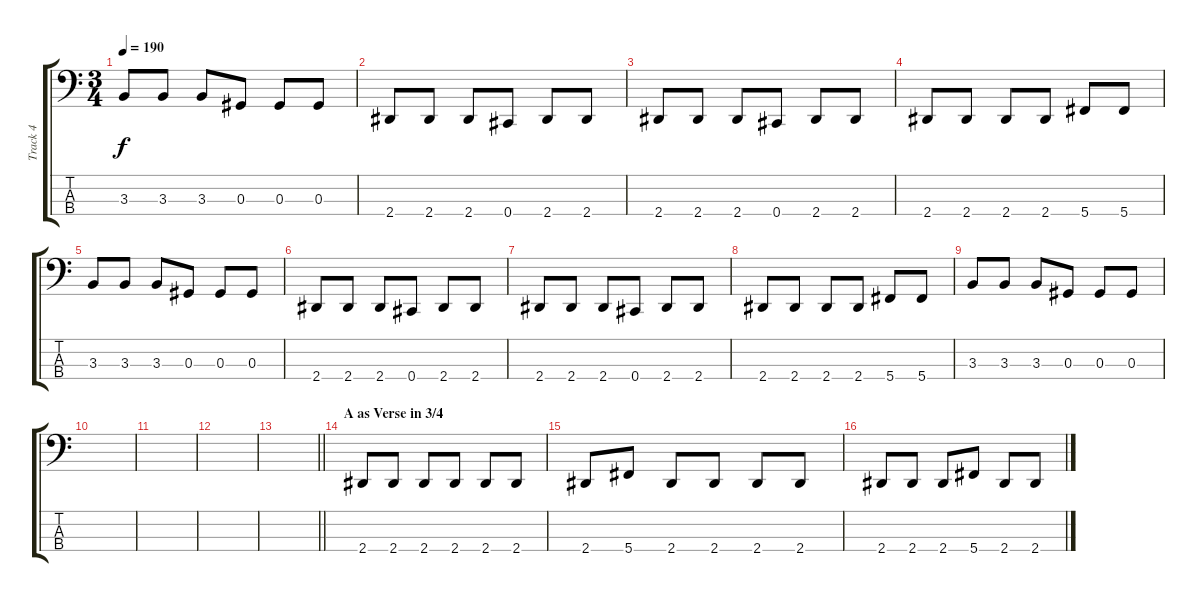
\track ("Track 4" "Track 4") {instrument electricbasspick}
\staff {score tabs}
\tuning (Gb2 Db2 Ab1 Db1) {hide}
\ts (3 4)
\tempo 190
\clef f4
\ks c
3.3.8{dy f} 3.3.8 3.3.8 0.3.8 0.3.8 0.3.8 |
2.4.8 2.4.8 2.4.8 0.4.8 2.4.8 2.4.8 |
2.4.8 2.4.8 2.4.8 0.4.8 2.4.8 2.4.8 |
2.4.8 2.4.8 2.4.8 2.4.8 5.4.8 5.4.8 |
3.3.8 3.3.8 3.3.8 0.3.8 0.3.8 0.3.8 |
2.4.8 2.4.8 2.4.8 0.4.8 2.4.8 2.4.8 |
2.4.8 2.4.8 2.4.8 0.4.8 2.4.8 2.4.8 |
2.4.8 2.4.8 2.4.8 2.4.8 5.4.8 5.4.8 |
3.3.8 3.3.8 3.3.8 0.3.8 0.3.8 0.3.8 |
|
|
|
\barLineRight lightlight
|
\section ("" "A as Verse in 3/4")
2.4.8 2.4.8 2.4.8 2.4.8 2.4.8 2.4.8 |
2.4.8 5.4.8 2.4.8 2.4.8 2.4.8 2.4.8 |
2.4.8 2.4.8 2.4.8 5.4.8 2.4.8 2.4.8
